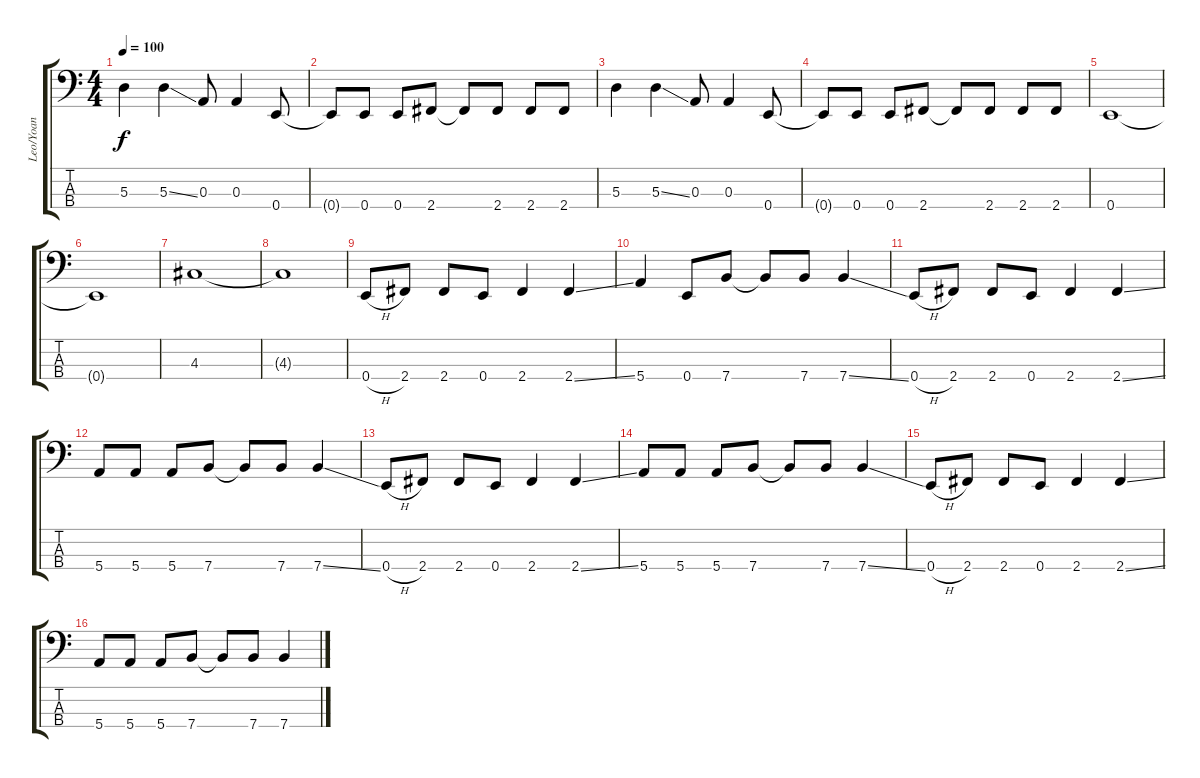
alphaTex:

\track ("Leo/Yoan" "Leo/Yoan") {instrument electricbasspick}
\staff {score tabs}
\tuning (G2 D2 A1 E1) {hide}
\ts (4 4)
\tempo 100
\clef f4
\ks c
5.3.4{dy f} 5.3{ss}.4 0.3.8 0.3.4 0.4.8 |
0.4{t}.8 0.4.8 0.4.8 2.4.8 2.4{t}.8 2.4.8 2.4.8 2.4.8 |
5.3.4 5.3{ss}.4 0.3.8 0.3.4 0.4.8 |
0.4{t}.8 0.4.8 0.4.8 2.4.8 2.4{t}.8 2.4.8 2.4.8 2.4.8 |
0.4.1 |
0.4{t}.1 |
4.3.1 |
4.3{t}.1 |
0.4{h}.8 2.4.8 2.4.8 0.4.8 2.4.4 2.4{ss}.4 |
5.4.4 0.4.8 7.4.8 7.4{t}.8 7.4.8 7.4{ss}.4 |
0.4{h}.8 2.4.8 2.4.8 0.4.8 2.4.4 2.4{ss}.4 |
5.4.8 5.4.8 5.4.8 7.4.8 7.4{t}.8 7.4.8 7.4{ss}.4 |
0.4{h}.8 2.4.8 2.4.8 0.4.8 2.4.4 2.4{ss}.4 |
5.4.8 5.4.8 5.4.8 7.4.8 7.4{t}.8 7.4.8 7.4{ss}.4 |
0.4{h}.8 2.4.8 2.4.8 0.4.8 2.4.4 2.4{ss}.4 |
5.4.8 5.4.8 5.4.8 7.4.8 7.4{t}.8 7.4.8 7.4{ss}.4
